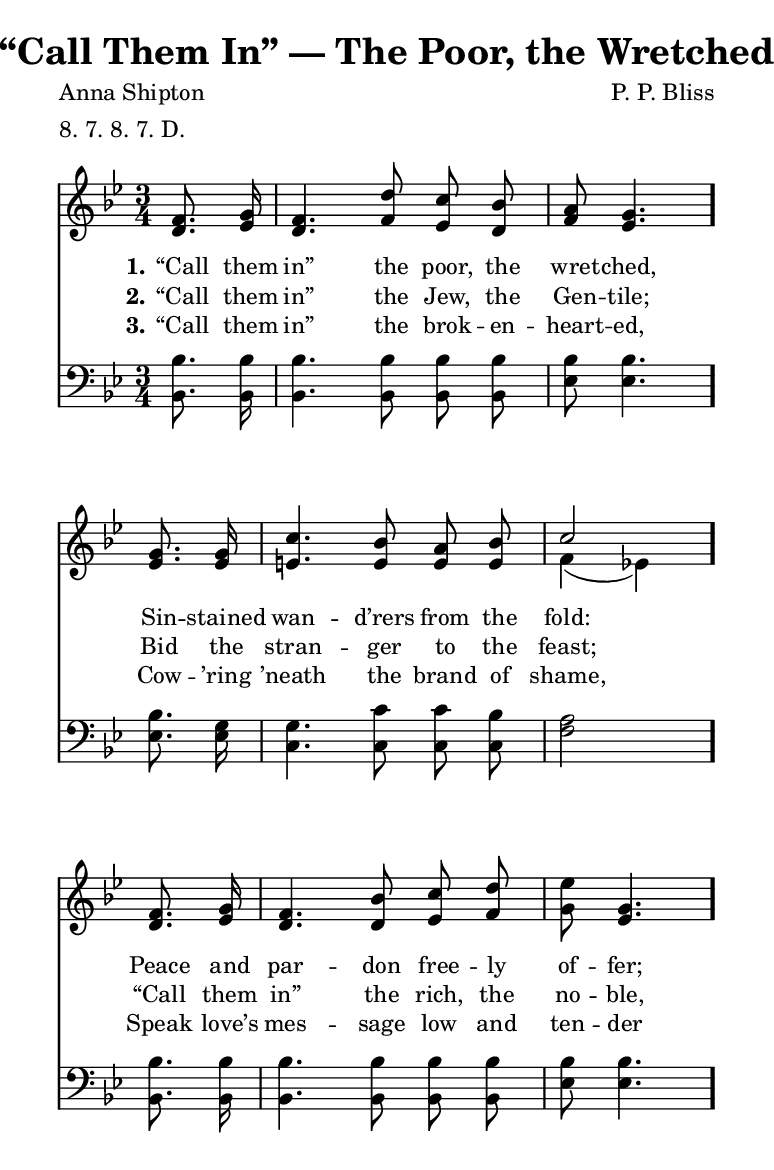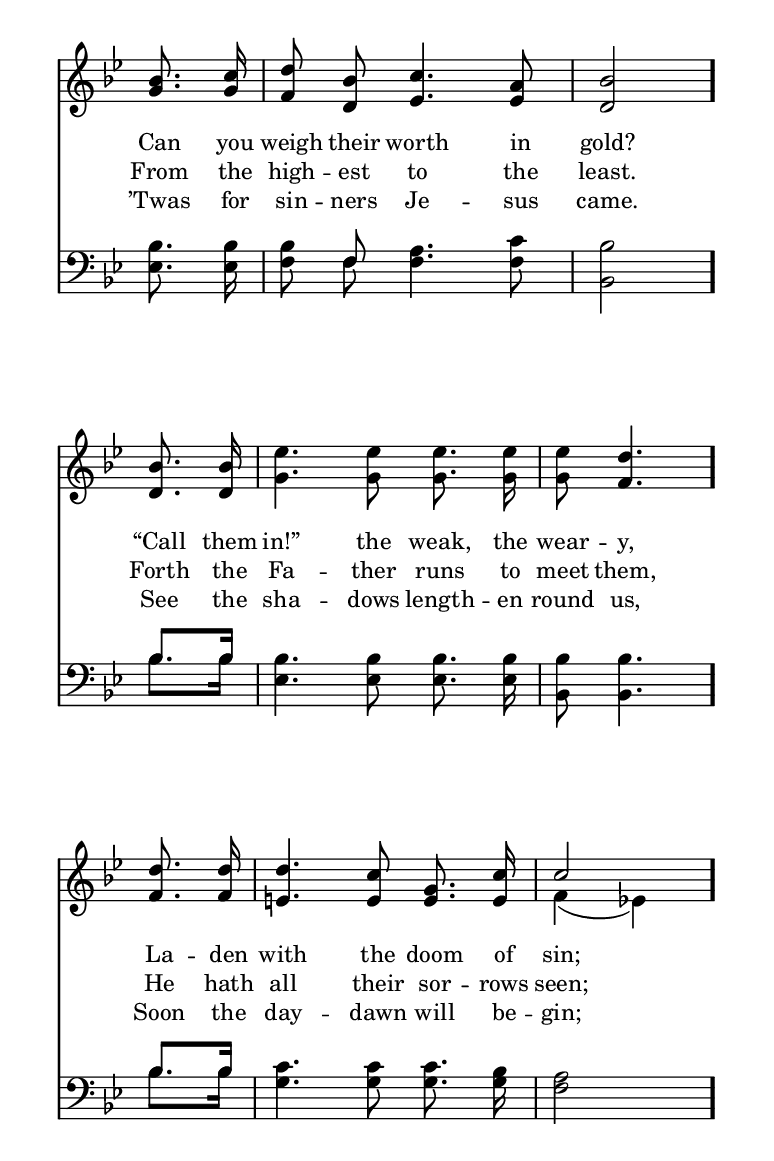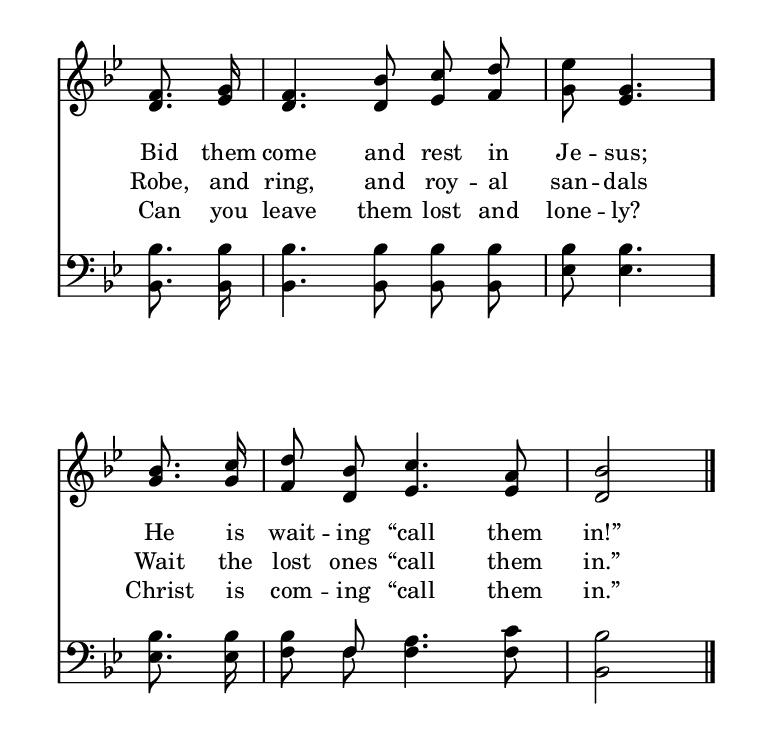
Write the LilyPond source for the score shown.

\include "common/global.ily"
\paper {
  \include "common/paper.ily"
  %ragged-bottom = ##t
  %ragged-last-bottom = ##t
  %systems-per-page = ##f
  %page-count = ##f
}

\header{
  hymnnumber = "64"
  title = "“Call Them In” — The Poor, the Wretched"
  tunename = "Lower Lights"
  meter = "8. 7. 8. 7. D."
  poet = "Anna Shipton"
  composer = "P. P. Bliss"
  %copyright = ""
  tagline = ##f
}

% for fermata in MIDI
ta = { \tempo 4=78 }
tb = { \tempo 4=39 }

patternAA = { c8. c16 | c4. c8 c8 c8 | c8 c4. }

patternBA = { c8. c16 | c4. c8 c8 c8 | c2 }
patternBB = { c8. c16 | c4. c8 c8 c8 | c4( c4) }
patternBC = { c8. c16 | c8 c8 c4. c8 | c2 }

patternCA = { c8. c16 | c4. c8 c8. c16 | c8 c4. }

patternDA = { c8. c16 | c4. c8 c8. c16 | c2 }
patternDB = { c8. c16 | c4. c8 c8. c16 | c4( c4) }

global = {
  \include "common/overrides.ily"
  \override Staff.TimeSignature.style = #'numbered
  \time 3/4
  \override Score.MetronomeMark.transparent = ##t % hide all fermata changes too
  \ta
  \key bes \major
  \partial 4
  \autoBeamOff
}

notesSoprano = {
\global
\relative c' {

  \changePitch \patternAA { f g | f d' c bes | a g }
  \changePitch \patternBA { g g | c bes a bes | c }
  \changePitch \patternAA { f, g | f bes c d | ees g, }
  \changePitch \patternBC { bes c | d bes c a | bes }

  \changePitch \patternCA { bes bes | ees ees ees ees | ees d }
  \changePitch \patternDA { d d | d c g c | c }
  \changePitch \patternAA { f, g | f bes c d | ees g, }
  \changePitch \patternBC { bes c | d bes c a | bes }

  \bar "|."

}
}

notesAlto = {
\global
\relative e' {

  \changePitch \patternAA { d ees | d f ees d | f ees }
  \changePitch \patternBB { ees ees | e e e e | f ees! }
  \changePitch \patternAA { d ees | d d ees f | g ees }
  \changePitch \patternBC { g g | f d ees ees | d }

  \changePitch \patternCA { d d | g g g g | g f }
  \changePitch \patternDB { f f e e e e | f ees! }
  \changePitch \patternAA { d ees | d d ees f | g ees }
  \changePitch \patternBC { g g | f d ees ees | d }

}
}

notesTenor = {
\global
\relative a {

  \changePitch \patternAA { bes bes | bes bes bes bes | bes bes }
  \changePitch \patternBA { bes g | g c c bes | a }
  \changePitch \patternAA { bes bes | bes bes bes bes | bes bes }
  \changePitch \patternBC { bes bes | bes f a c | bes }

  \changePitch \patternCA { bes bes | bes bes bes bes | bes bes }
  \changePitch \patternDA { bes bes | c c c bes | a }
  \changePitch \patternAA { bes bes | bes bes bes bes | bes bes }
  \changePitch \patternBC { bes bes | bes f a c | bes }

}
}

notesBass = {
\global
\relative f, {

  \changePitch \patternAA { bes bes | bes bes bes bes | ees ees }
  \changePitch \patternBA { ees ees | c c c c | f }
  \changePitch \patternAA { bes, bes | bes bes bes bes | ees ees }
  \changePitch \patternBC { ees ees | f f f f | bes, }

  \changePitch \patternCA { bes' bes | ees, ees ees ees | bes bes }
  \changePitch \patternDA { bes' bes | g g g g | f }
  \changePitch \patternAA { bes, bes | bes bes bes bes | ees ees }
  \changePitch \patternBC { ees ees | f f f f | bes, }

}
}

wordsA = \lyricmode {
\set stanza = "1."

“Call them in” the poor, the wret -- ched, \bar "."
Sin -- stained wan -- d’rers from the fold: \bar "." \break
Peace and par -- don free -- ly of -- fer; \bar "."
Can you weigh their worth in gold? \bar "." \break
“Call them in!” the weak, the wear -- y, \bar "."
La -- den with the doom of sin; \bar "." \break
Bid them come and rest in Je -- sus; \bar "."
He is wait -- ing “call them in!” \bar "." \break

}

wordsB = \lyricmode {
\set stanza = "2."

“Call them in” the Jew, the Gen -- tile;
Bid the stran -- ger to the feast;
“Call them in” the rich, the no -- ble,
From the high -- est to the least.
Forth the Fa -- ther runs to meet them,
He hath all their sor -- rows seen;
Robe, and ring, and roy -- al san -- dals
Wait the lost ones “call them in.”

}

wordsC = \lyricmode {
\set stanza = "3."

“Call them in” the brok -- en -- heart -- ed,
Cow -- ’ring ’neath the brand of shame,
Speak love’s mes -- sage low and ten -- der
’Twas for sin -- ners Je -- sus came.
See the sha -- dows length -- en round us,
Soon the day -- dawn will be -- gin;
Can you leave them lost and lone -- ly?
Christ is com -- ing “call them in.”

}

\score {
  \context ChoirStaff <<
    \context Staff = upper <<
      \set ChoirStaff.systemStartDelimiter = #'SystemStartBar
      \partcombine #'(2 . 9) \notesSoprano \notesAlto
      \context NullVoice = sopranos { \voiceOne << \notesSoprano >> }
      \context NullVoice = altos { \voiceTwo << \notesAlto >> }
      \context Lyrics = one   \lyricsto sopranos \wordsA
      \context Lyrics = two   \lyricsto sopranos \wordsB
      \context Lyrics = three \lyricsto sopranos \wordsC
    >>
    \context Staff = men <<
      \clef bass
      \partcombine #'(2 . 9) \notesTenor \notesBass
      \context NullVoice = tenors { \voiceOne << \notesTenor >> }
      \context NullVoice = basses { \voiceTwo << \notesBass >> }
    >>
  >>
  \layout {
    \include "common/layout.ily"
  }
  \midi{
    \include "common/midi.ily"
  }
}

\version "2.19.49"  % necessary for upgrading to future LilyPond versions.

% vi:set et ts=2 sw=2 ai nocindent syntax=lilypond:
